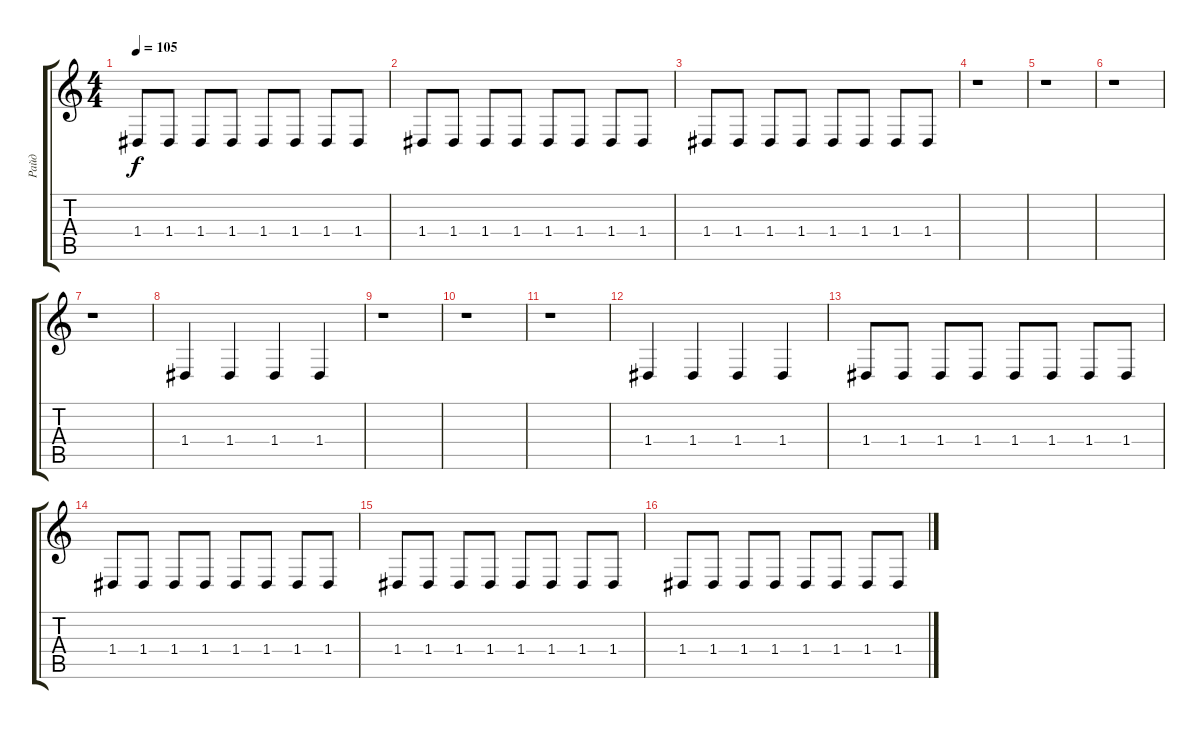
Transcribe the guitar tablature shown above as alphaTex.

\track ("Райд" "Райд") {instrument acousticgrandpiano}
\staff {score tabs}
\tuning (E4 B3 G3 D3 A2 E2) {hide}
\ts (4 4)
\tempo 105
\clef g2
\ks c
1.4.8{dy f} 1.4.8 1.4.8 1.4.8 1.4.8 1.4.8 1.4.8 1.4.8 |
1.4.8 1.4.8 1.4.8 1.4.8 1.4.8 1.4.8 1.4.8 1.4.8 |
1.4.8 1.4.8 1.4.8 1.4.8 1.4.8 1.4.8 1.4.8 1.4.8 |
r.1 |
r.1 |
r.1 |
r.1 |
1.4.4 1.4.4 1.4.4 1.4.4 |
r.1 |
r.1 |
r.1 |
1.4.4 1.4.4 1.4.4 1.4.4 |
1.4.8 1.4.8 1.4.8 1.4.8 1.4.8 1.4.8 1.4.8 1.4.8 |
1.4.8 1.4.8 1.4.8 1.4.8 1.4.8 1.4.8 1.4.8 1.4.8 |
1.4.8 1.4.8 1.4.8 1.4.8 1.4.8 1.4.8 1.4.8 1.4.8 |
1.4.8 1.4.8 1.4.8 1.4.8 1.4.8 1.4.8 1.4.8 1.4.8
